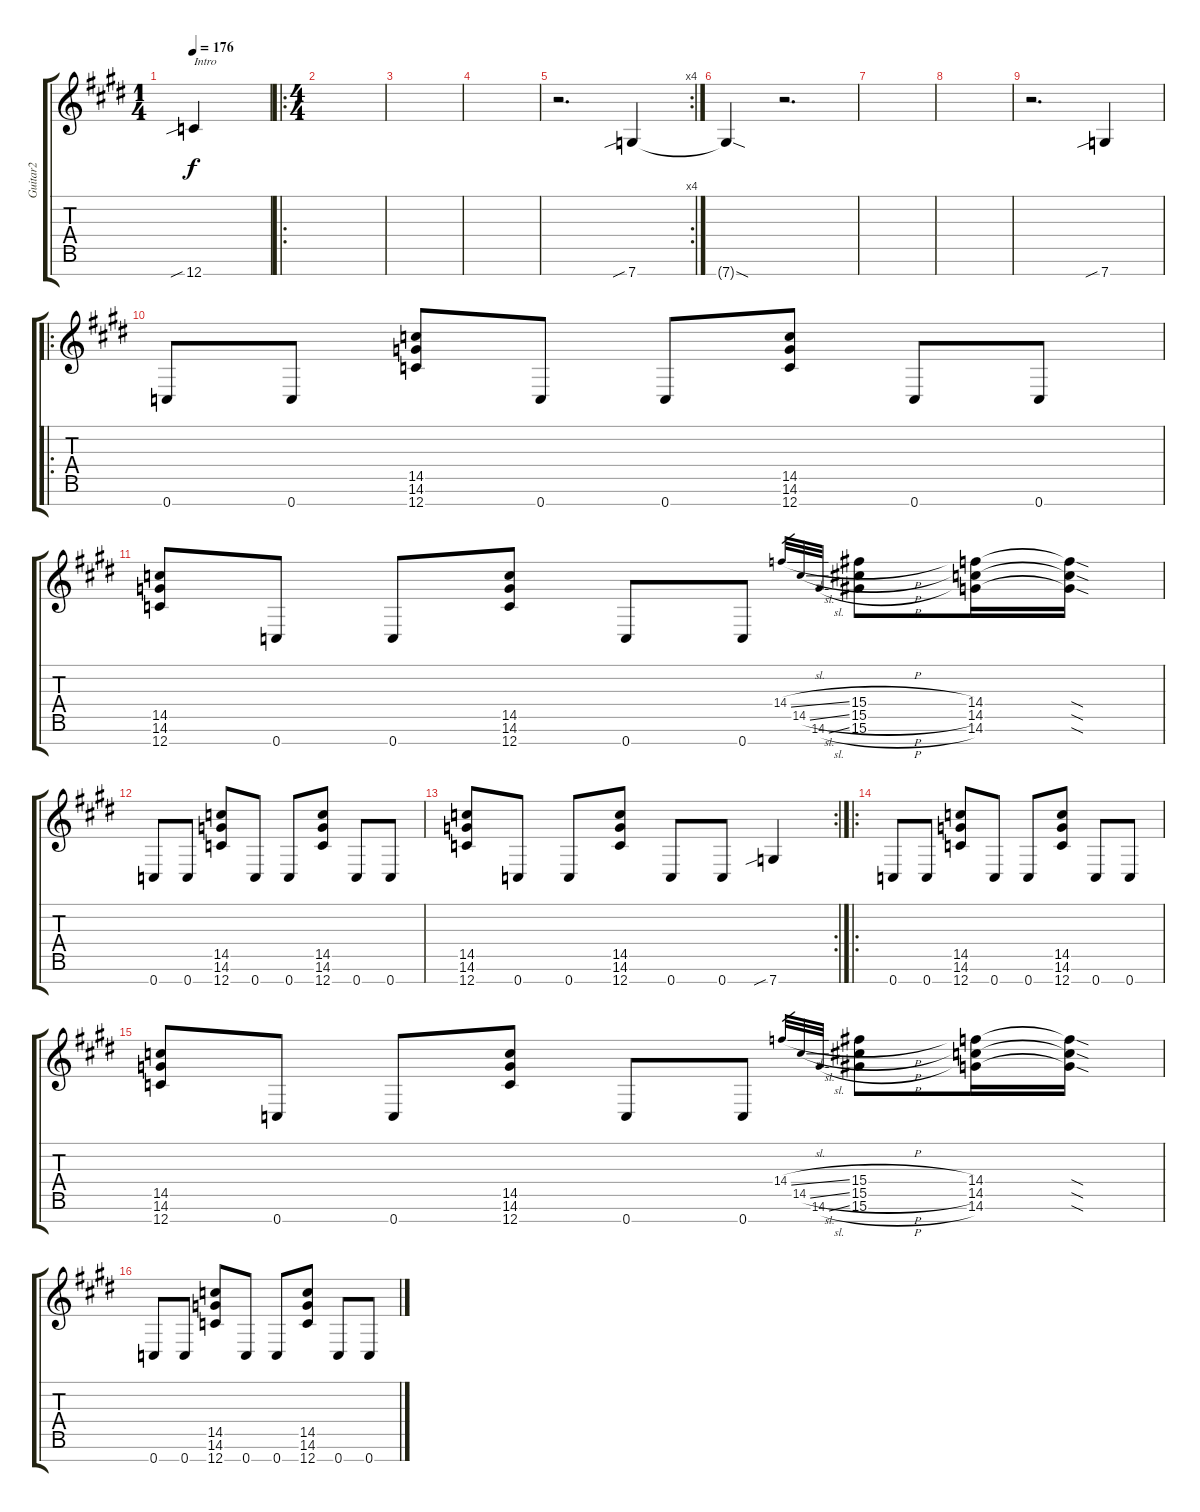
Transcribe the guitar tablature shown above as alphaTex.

\track ("Guitar2" "Guitar2") {instrument overdrivenguitar}
\staff {score tabs}
\tuning (F4 C4 Ab3 Eb3 Bb2 F2 C2) {hide}
\ts (1 4)
\tempo 176
\clef g2
\ks e
12.7{sib}.4{txt "Intro" dy f instrument overdrivenguitar} |
\ro
\ts (4 4)
|
|
|
\rc 4
r.2{d} 7.7{sib}.4 |
7.7{sod t}.4 r.2{d} |
|
|
r.2{d} 7.7{sib}.4 |
\ro
0.7.8 0.7.8 (14.5 14.6 12.7).8 0.7.8 0.7.8 (14.5 14.6 12.7).8 0.7.8 0.7.8 |
(14.5 14.6 12.7).8 0.7.8 0.7.8 (14.5 14.6 12.7).8 0.7.8 0.7.8 14.4{sl}.32{gr} 14.5{sl}.32{gr} 14.6{sl}.32{gr} (15.4{h} 15.5{h} 15.6{h}).8 (14.4 14.5 14.6).16 (14.4{sod t} 14.5{sod t} 14.6{sod t}).16 |
0.7.8 0.7.8 (14.5 14.6 12.7).8 0.7.8 0.7.8 (14.5 14.6 12.7).8 0.7.8 0.7.8 |
\rc 2
(14.5 14.6 12.7).8 0.7.8 0.7.8 (14.5 14.6 12.7).8 0.7.8 0.7.8 7.7{sib}.4 |
\ro
0.7.8 0.7.8 (14.5 14.6 12.7).8 0.7.8 0.7.8 (14.5 14.6 12.7).8 0.7.8 0.7.8 |
(14.5 14.6 12.7).8 0.7.8 0.7.8 (14.5 14.6 12.7).8 0.7.8 0.7.8 14.4{sl}.32{gr} 14.5{sl}.32{gr} 14.6{sl}.32{gr} (15.4{h} 15.5{h} 15.6{h}).8 (14.4 14.5 14.6).16 (14.4{sod t} 14.5{sod t} 14.6{sod t}).16 |
0.7.8 0.7.8 (14.5 14.6 12.7).8 0.7.8 0.7.8 (14.5 14.6 12.7).8 0.7.8 0.7.8
